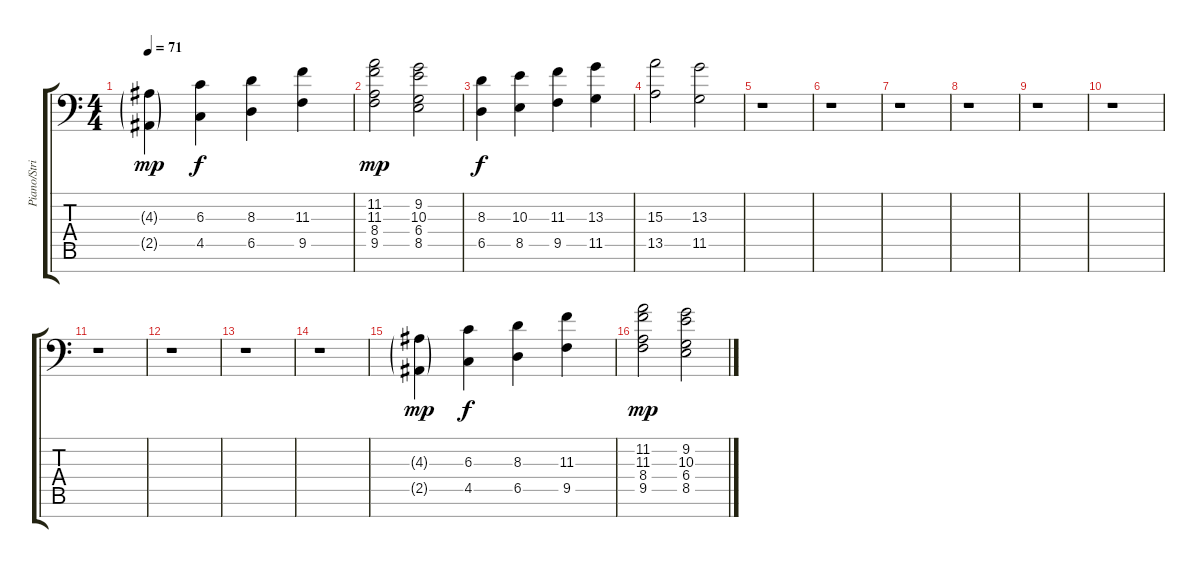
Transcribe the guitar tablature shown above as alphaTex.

\track ("Piano/Strings" "Piano/Stri") {instrument stringensemble1}
\staff {score tabs}
\tuning (Eb4 Bb3 Gb3 Db3 Ab2 Eb2 Ab1) {hide}
\ts (4 4)
\tempo 71
\clef f4
\ks c
(4.3{g} 2.5{g}).4{dy mp} (6.3 4.5).4{dy f} (8.3 6.5).4 (11.3 9.5).4 |
(11.2 11.3 8.4 9.5).2{dy mp} (9.2 10.3 6.4 8.5).2 |
(8.3 6.5).4{dy f} (10.3 8.5).4 (11.3 9.5).4 (13.3 11.5).4 |
(15.3 13.5).2 (13.3 11.5).2 |
r.1 |
r.1 |
r.1 |
r.1 |
r.1 |
r.1 |
r.1 |
r.1 |
r.1 |
r.1 |
(4.3{g} 2.5{g}).4{dy mp} (6.3 4.5).4{dy f} (8.3 6.5).4 (11.3 9.5).4 |
(11.2 11.3 8.4 9.5).2{dy mp} (9.2 10.3 6.4 8.5).2
